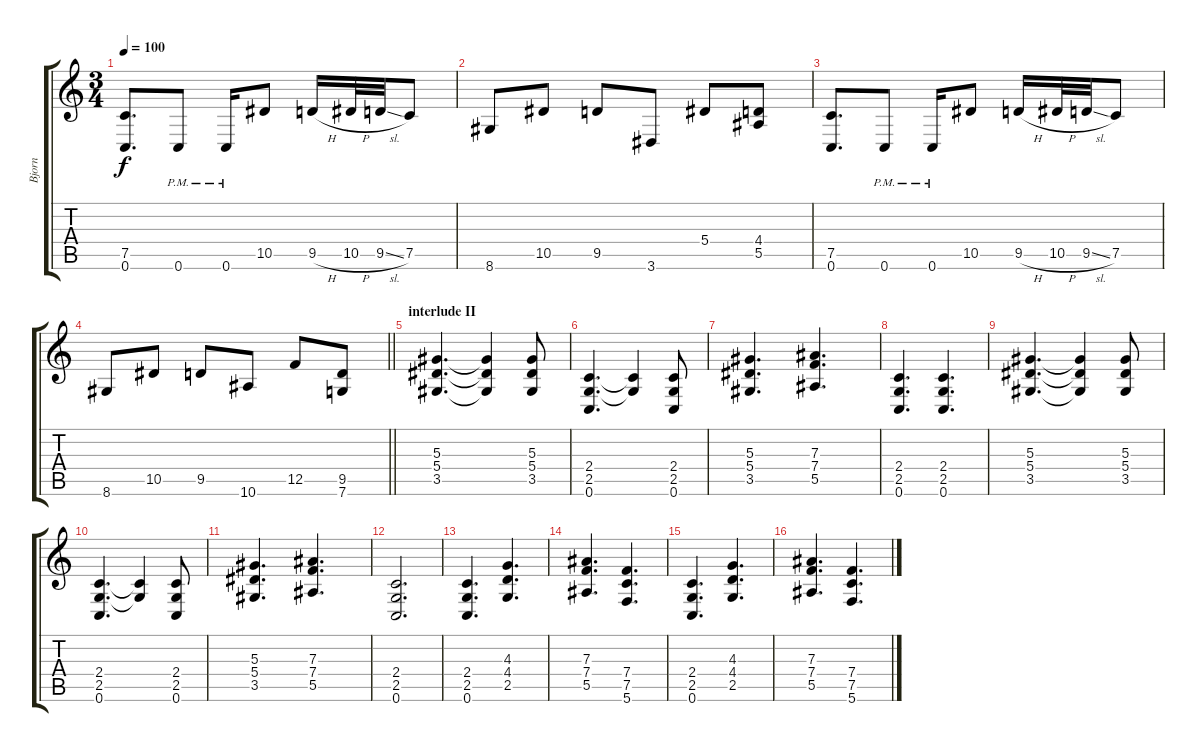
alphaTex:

\track ("Bjorn" "Bjorn") {instrument distortionguitar}
\staff {score tabs}
\tuning (C4 G3 Eb3 Bb2 F2 C2) {hide}
\ts (3 4)
\tempo 100
\clef g2
\ks c
(7.5 0.6).8{d dy f} 0.6{pm}.8 0.6{pm}.16 10.5.8 9.5{h}.16 10.5{h}.32 9.5{sl}.32 7.5.8 |
8.6.8 10.5.8 9.5.8 3.6.8 5.4.8 (4.4 5.5).8 |
(7.5 0.6).8{d} 0.6{pm}.8 0.6{pm}.16 10.5.8 9.5{h}.16 10.5{h}.32 9.5{sl}.32 7.5.8 |
\barLineRight lightlight
8.6.8 10.5.8 9.5.8 10.6.8 12.5.8 (9.5 7.6).8 |
\section ("" "interlude II")
(5.3 5.4 3.5).4{d} (5.3{t} 5.4{t} 3.5{t}).4 (5.3 5.4 3.5).8 |
(2.4 2.5 0.6).4{d} (2.4{t} 2.5{t}).4 (2.4 2.5 0.6).8 |
(5.3 5.4 3.5).4{d} (7.3 7.4 5.5).4{d} |
(2.4 2.5 0.6).4{d} (2.4 2.5 0.6).4{d} |
(5.3 5.4 3.5).4{d} (5.3{t} 5.4{t} 3.5{t}).4 (5.3 5.4 3.5).8 |
(2.4 2.5 0.6).4{d} (2.4{t} 2.5{t}).4 (2.4 2.5 0.6).8 |
(5.3 5.4 3.5).4{d} (7.3 7.4 5.5).4{d} |
(2.4 2.5 0.6).2{d} |
(2.4 2.5 0.6).4{d} (4.3 4.4 2.5).4{d} |
(7.3 7.4 5.5).4{d} (7.4 7.5 5.6).4{d} |
(2.4 2.5 0.6).4{d} (4.3 4.4 2.5).4{d} |
(7.3 7.4 5.5).4{d} (7.4 7.5 5.6).4{d}
